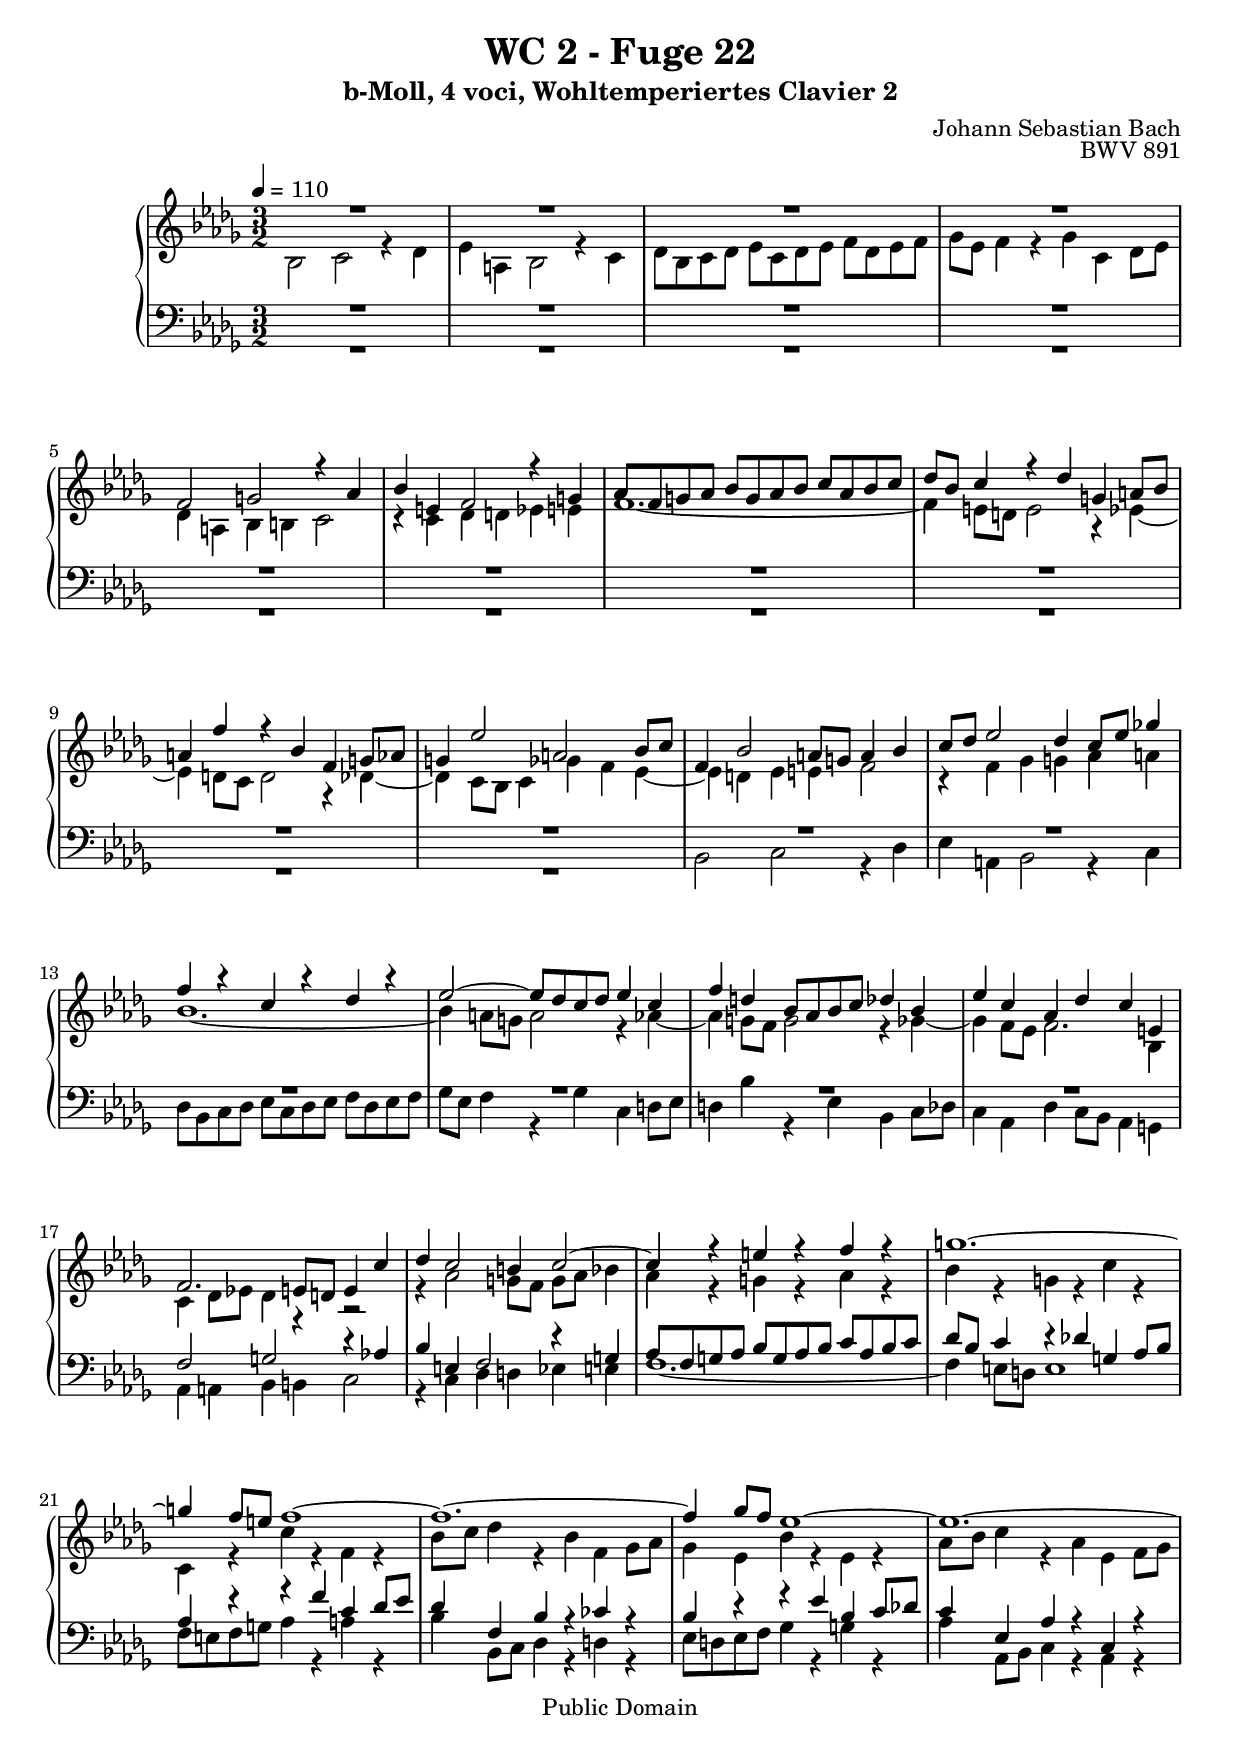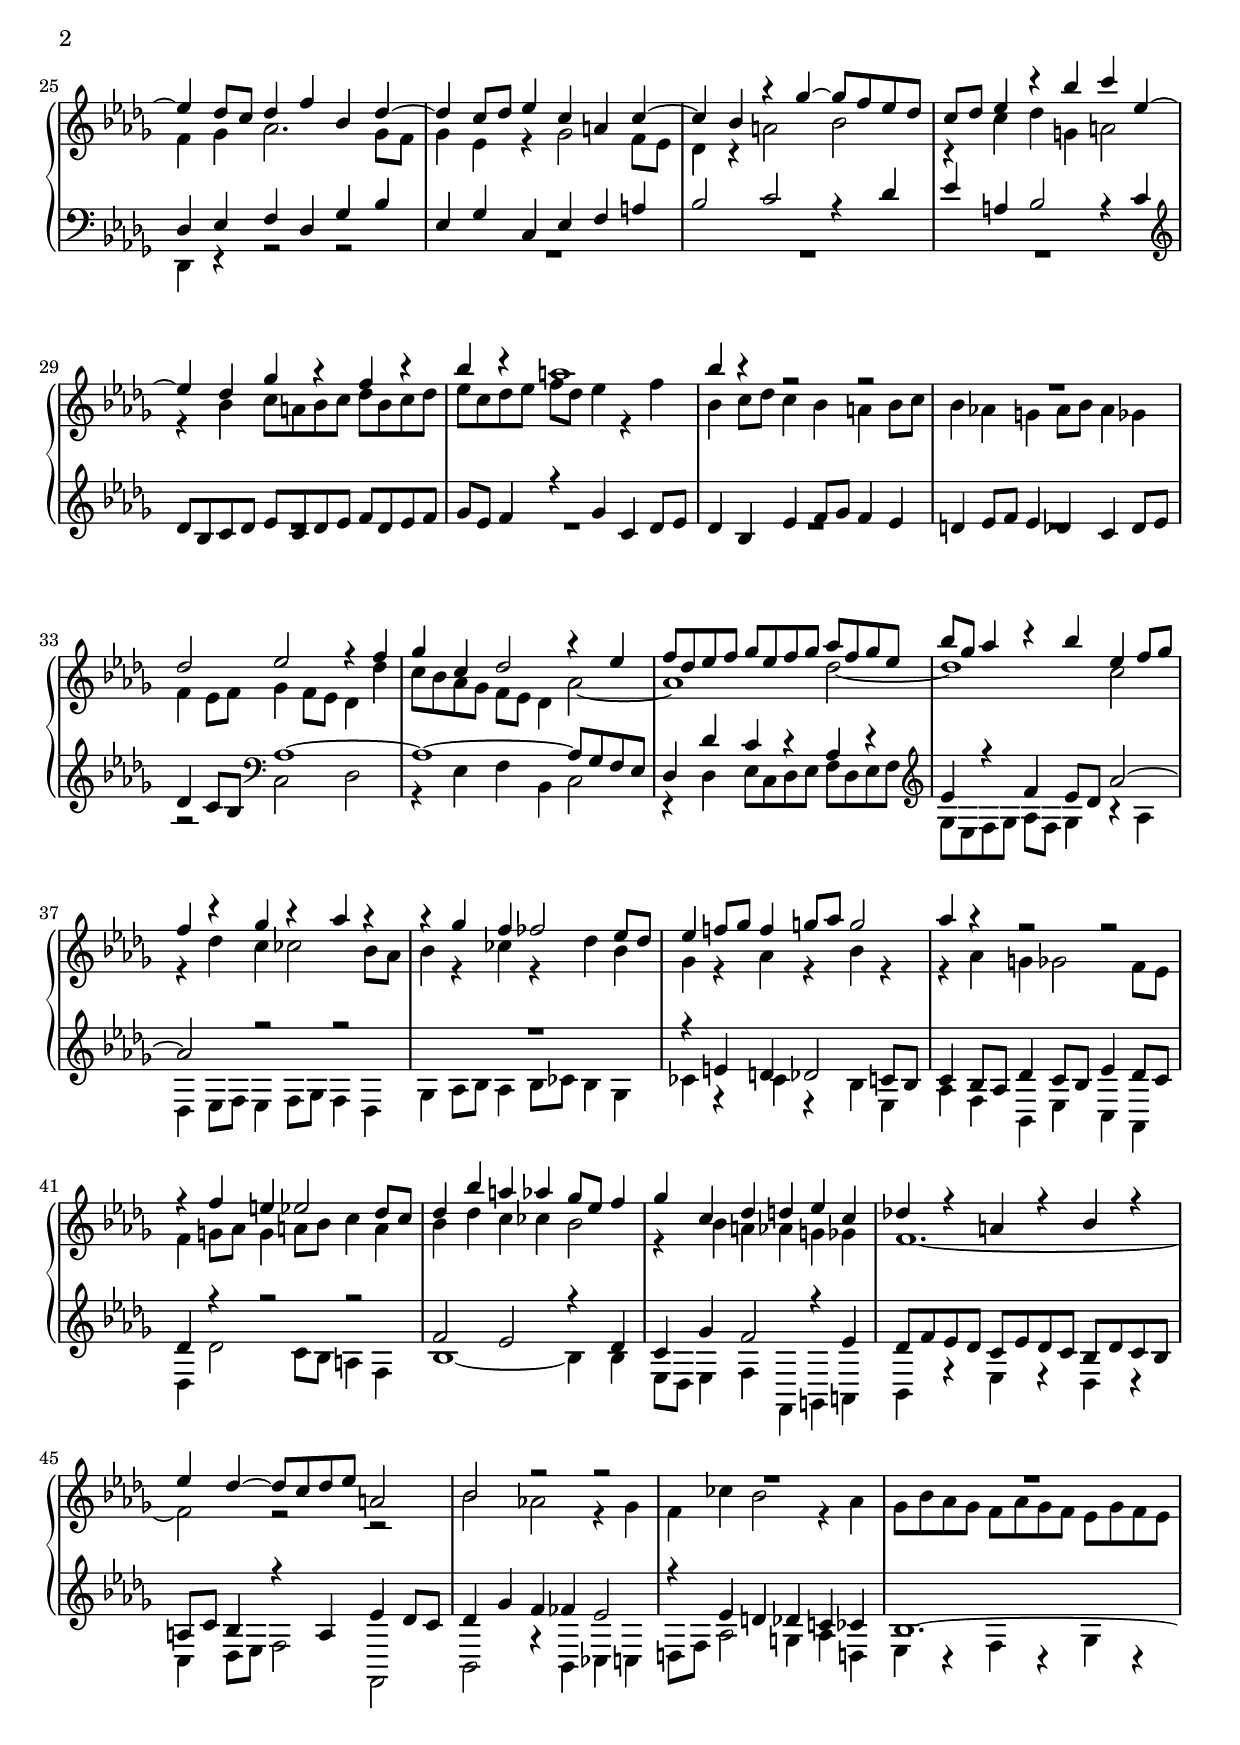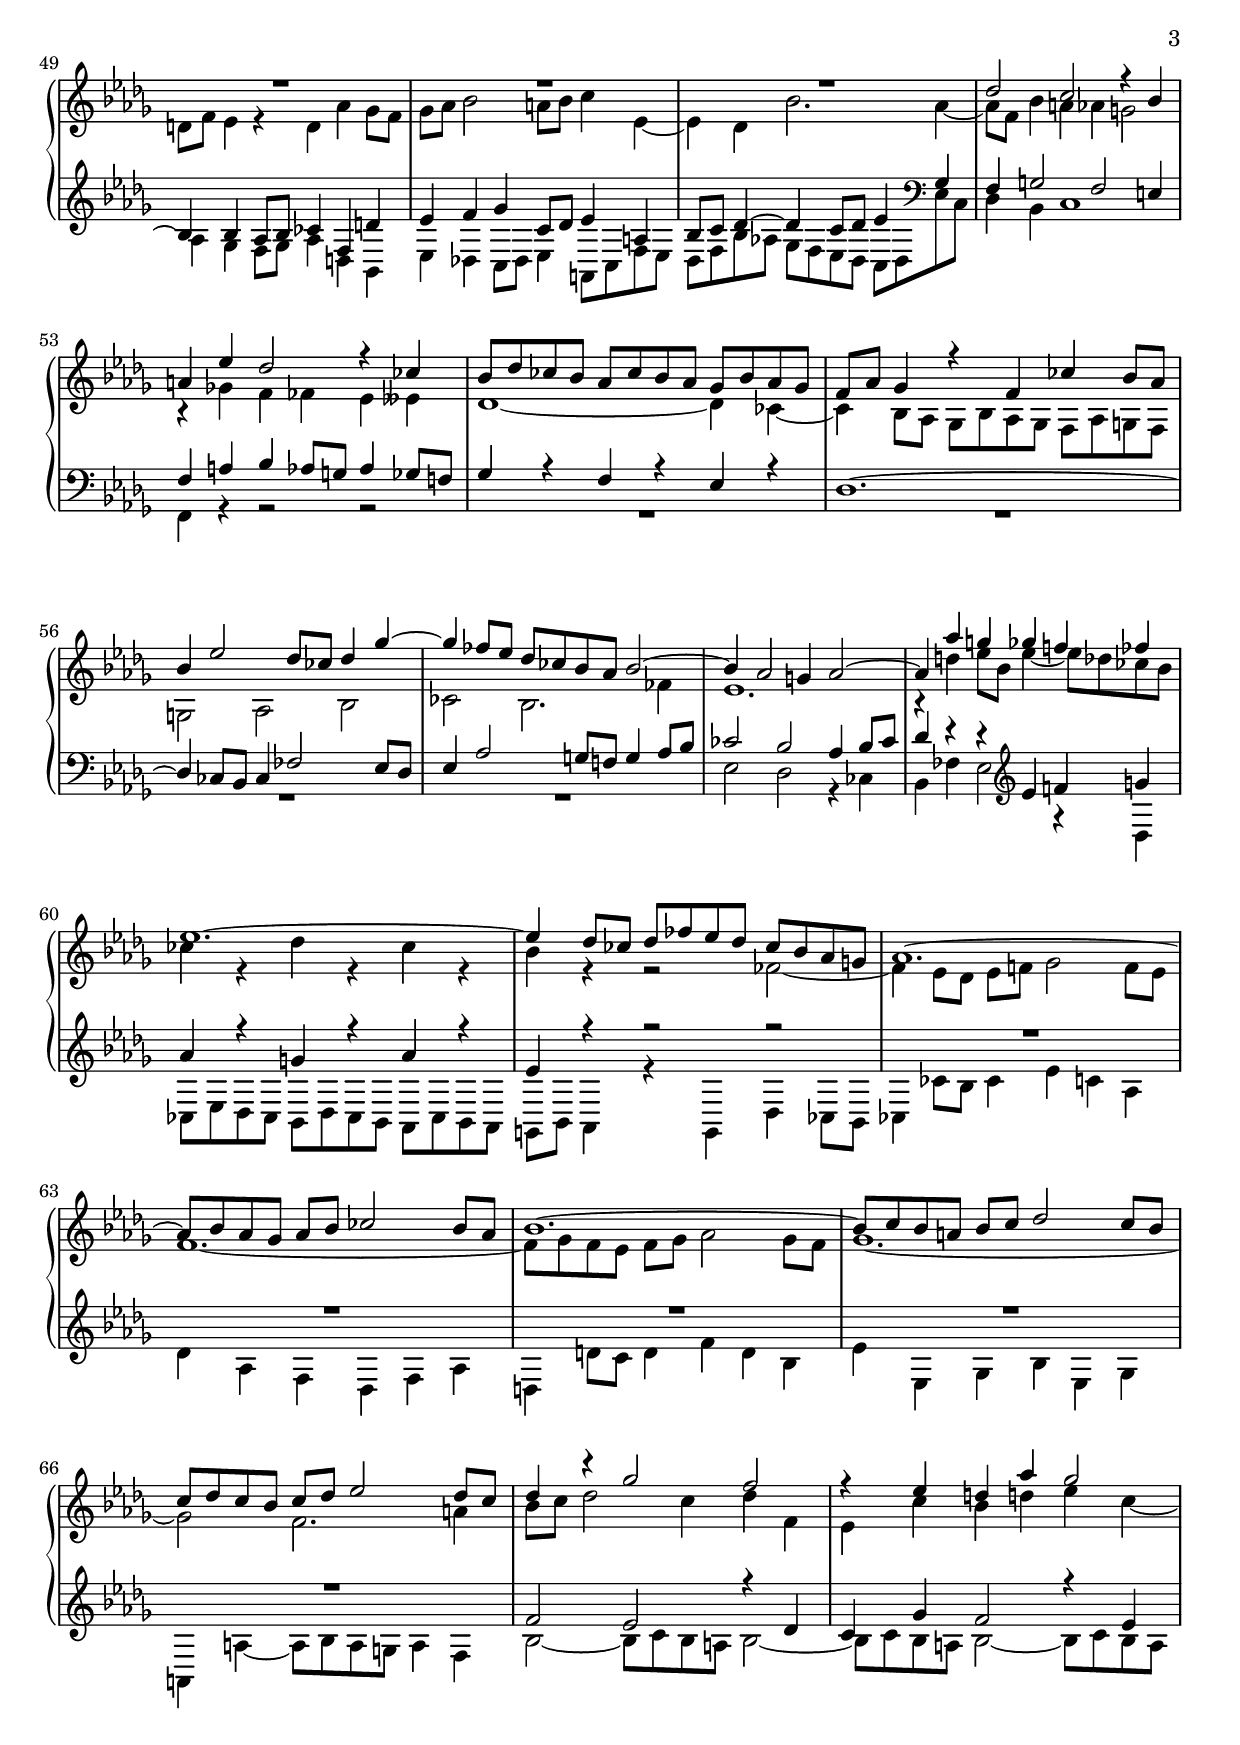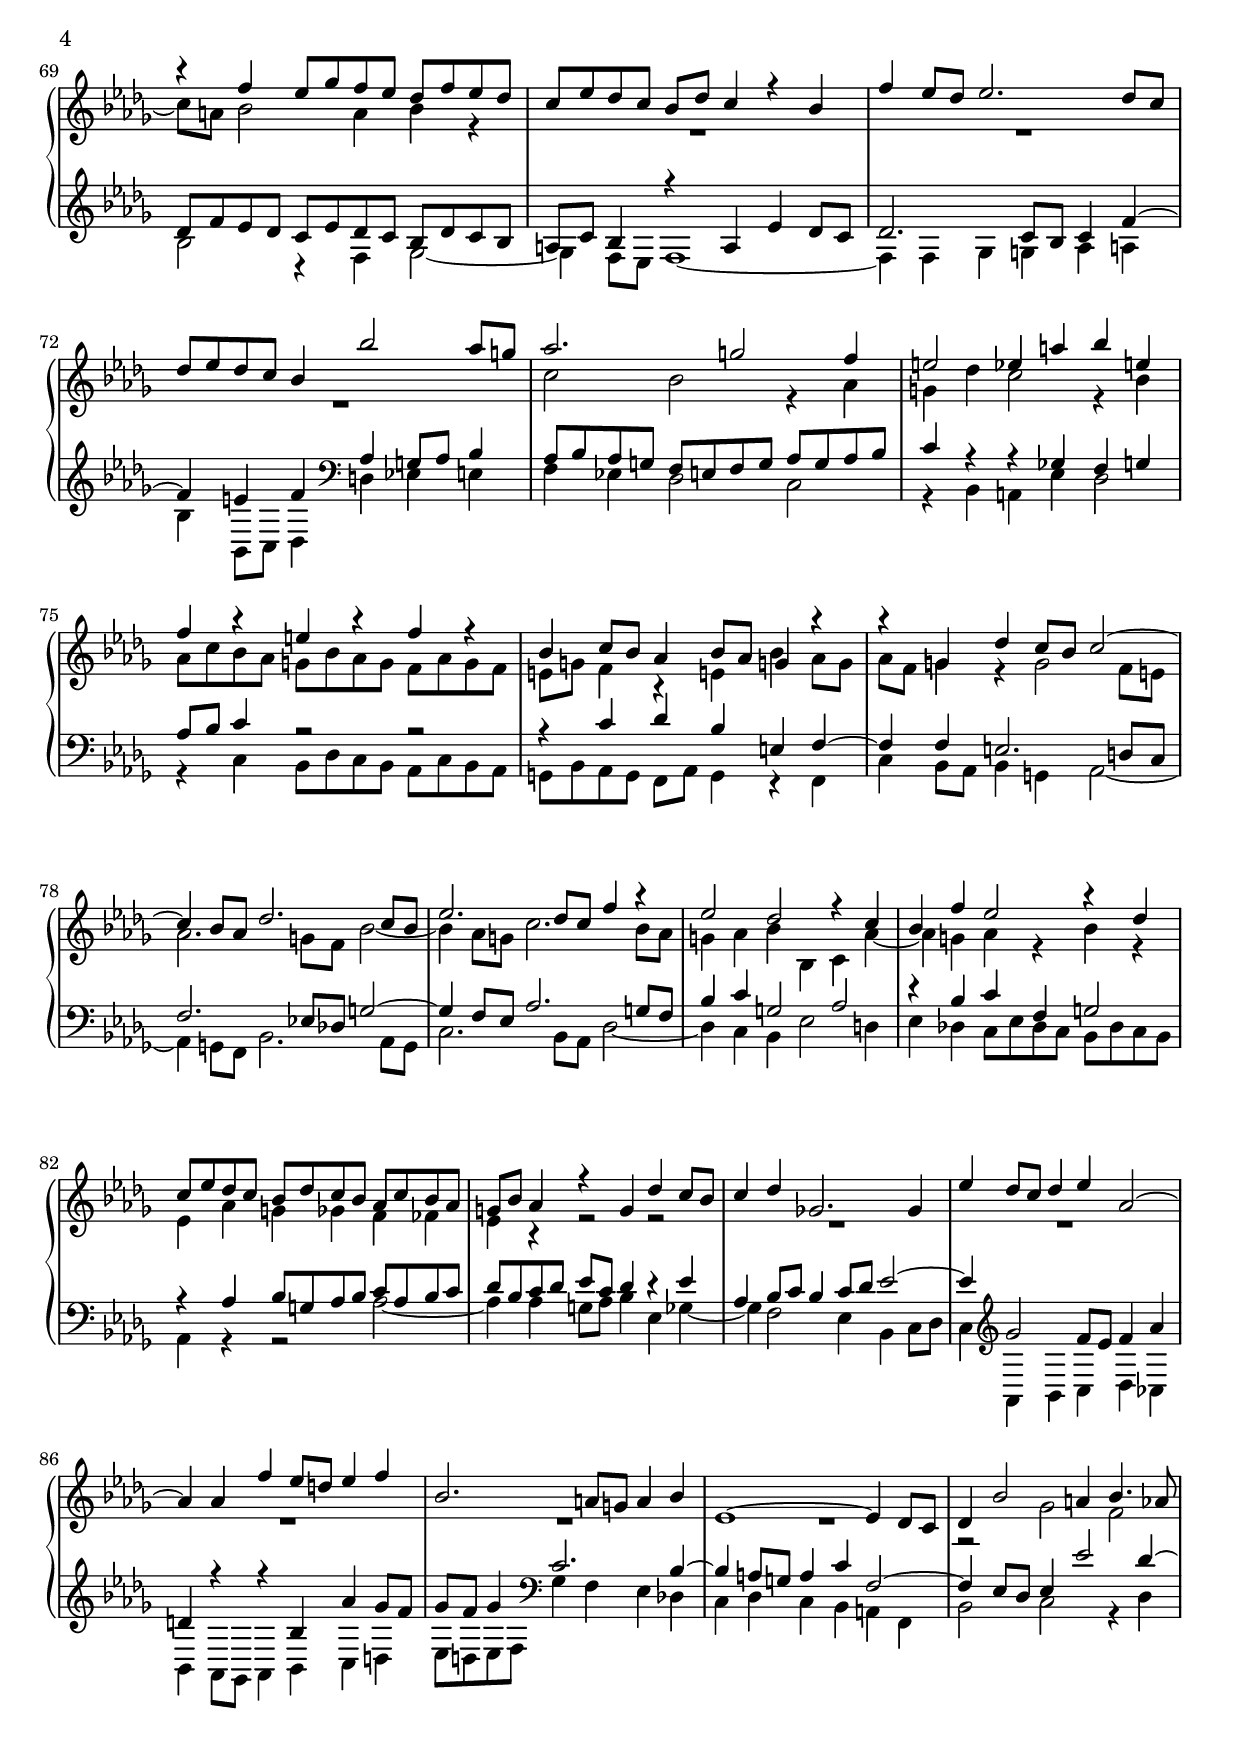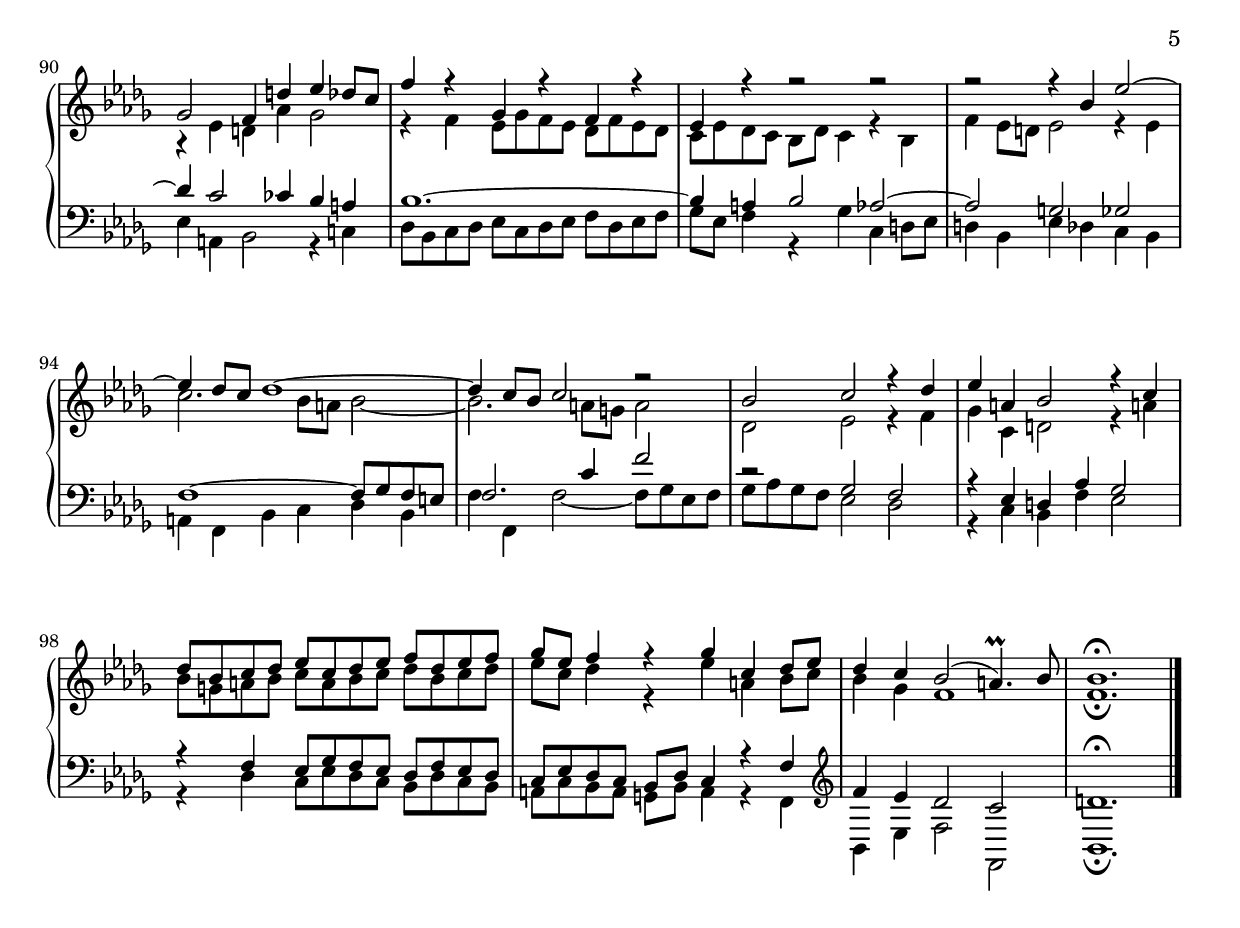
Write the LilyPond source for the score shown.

%\version "2.22.2"
%\language "deutsch"

\header {
  title = "WC 2 - Fuge 22"
  subtitle = "b-Moll, 4 voci, Wohltemperiertes Clavier 2"
  composer = "Johann Sebastian Bach"
  opus = "BWV 891"
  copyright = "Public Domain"
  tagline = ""
}

global = {
  \key bes \minor
  \time 3/2
  \tempo 4 = 110}


preambleUp = {\clef treble \global}
preambleDown = {\clef bass \global}

soprano = \relative c' {
  \global
  
  R1. | % m. 1
  R1. | % m. 2
  R1. | % m. 3
  R1. | % m. 4
  f2 g! r4 as | % m. 5
  bes4 e,! f2 r4 g! | % m. 6
  as8 f g! as bes g as bes c as bes c | % m. 7
  des8 bes c4 r des g,! a!8 bes | % m. 8
  a!4 f' r bes, f g!8 as | % m. 9
  g!4 es'2 a,! bes8 c | % m. 10
  f,4 bes2 a!8 g! a4 bes | % m. 11
  c8 des es2 des4 c8 es ges!4 | % m. 12
  f4 r c r des r | % m. 13
  es2~ es8 des c des es4 c | % m. 14
  f4 d! bes8 as bes c des4 bes | % m. 15
  es4 c as des c e,! | % m. 16
  f2. e!8 d! e4 c' | % m. 17
  des4 c2 b!4 c2~ | % m. 18
  c4 r e! r f r | % m. 19
  g!1.~ | % m. 20
  g4 f8 e! f1~ | % m. 21
  f1.~ | % m. 22
  f4 ges8 f es1~ | % m. 23
  es1.~ | % m. 24
  es4 des8 c des4 f bes, des~ | % m. 25
  des4 c8 des es4 c a! c~ | % m. 26
  c4 bes r ges'~ ges8 f es des | % m. 27
  c8 des es4 r bes' c es,~ | % m. 28
  es4 des ges r f r | % m. 29
  bes4 r a!1 | % m. 30
  bes4 r r2 r | % m. 31
  R1. | % m. 32
  des,2 es r4 f | % m. 33
  ges4 c, des2 r4 es | % m. 34
  f8 des es f ges es f ges as f ges es | % m. 35
  bes'8 ges as4 r bes es, f8 ges | % m. 36
  f4 r ges r as r | % m. 37
  r4 ges f fes2 es8 des | % m. 38
  es4 f!8 ges f4 g!8 as g2 | % m. 39
  as4 r r2 r | % m. 40
  r4 f e! es2 des8 c | % m. 41
  des4 bes' a! as ges8 es f4 | % m. 42
  ges4 c, des d! es c | % m. 43
  des!4 r a! r bes r | % m. 44
  es4 des~ des8 c des es a,!2 | % m. 45
  bes2 r r | % m. 46
  R1. | % m. 47
  R1. | % m. 48
  R1. | % m. 49
  R1. | % m. 50
  R1. | % m. 51
  des2 c r4 bes | % m. 52
  a!4 es' des2 r4 ces4 | % m. 53
  bes8 des ces bes as ces bes as ges bes as ges | % m. 54
  f8 as ges4 r f ces' bes8 as | % m. 55
  bes4 es2 des8 ces des4 ges~ | % m. 56
  ges4 fes8 es des ces bes as bes2~ | % m. 57
  bes4 as2 g!4 as2~ | % m. 58
  as4 as' g! ges f! fes | % m. 59
  es1.~ | % m. 60
  es4 des8 ces des fes es des ces bes as g! | % m. 61
  as1.~ | % m. 62
  as8 bes as ges as bes ces2 bes8 as | % m. 63
  bes1.~ | % m. 64
  bes8 c bes a! bes c des2 c8 bes | % m. 65
  c8 des c bes c des es2 des8 c | % m. 66
  des4 r ges2 f | % m. 67
  r4 es d! as' ges2 | % m. 68
  r4 f es8 ges f es des f es des | % m. 69
  c8 es des c bes des c4 r bes | % m. 70
  f'4 es8 des es2. des8 c | % m. 71
  des8 es des c bes4 bes'2 as8 g! | % m. 72
  as2. g!2 f4 | % m. 73
  e!2 es4 a! bes e,! | % m. 74
  f4 r e! r f r | % m. 75
  bes,4 c8 bes as4 bes8 as g!4 r | % m. 76
  r4 g! des' c8 bes c2~ | % m. 77
  c4 bes8 as des2. c8 bes | % m. 78
  es2. des8 c f4 r | % m. 79
  es2 des r4 c | % m. 80
  bes4 f' es2 r4 des | % m. 81
  c8 es des c bes des c bes as c bes as | % m. 82
  g!8 bes as4 r g des' c8 bes | % m. 83
  c4 des ges,!2. ges4 | % m. 84
  es'4 des8 c des4 es as,2~ | % m. 85
  as4 as f' es8 d! es4 f | % m. 86
  bes,2. a!8 g! a4 bes | % m. 87
  es,1~ es4 des8 c | % m. 88
  des4 bes'2 a!4 bes4. as8 | % m. 89
  ges2 f4 d'! es des8 c | % m. 90
  f4 r ges, r f r | % m. 91
  es4 r r2 r | % m. 92
  r2 r4 bes' es2~ | % m. 93
  es4 des8 c des1~ | % m. 94
  des4 c8 bes c2 r | % m. 95
  bes2 c r4 des | % m. 96
  es4 a,! bes2 r4 c | % m. 97
  des8 bes c des es c des es f des es f | % m. 98
  ges8 es f4 r ges c, des8 es | % m. 99
  des4 c bes2 (a!4.) \prall bes8 | % m. 100
  bes1. \fermata \bar "|." | % m. 101
    
}

alto = \relative c' {
  \global
  
  bes2 c r4 des | % m. 1
  es4 a,! bes2 r4 c | % m. 2
  des8 bes c des es c des es f des es f | % m. 3
  ges8 es f4 r ges c, des8 es | % m. 4
  des4 a! bes b! c2 | % m. 5
  r4 c des d! es e! | % m. 6
  f1.~ | % m. 7
  f4 e!8 d! e2 r4 es~ | % m. 8
  es4 d!8 c d2 r4 des~ | % m. 9
  des4 c8 bes c4 ges' f es~ | % m. 10
  es4 d! es e! f2 | % m. 11
  r4 f ges g! as a! | % m. 12
  bes1.~ | % m. 13
  bes4 a!8 g! a2 r4 as~ | % m. 14
  as4 g!8 f g2 r4 ges~ | % m. 15
  ges4 f8 es f2. bes,4 | % m. 16
  c4 des8 es! des4 r r2 | % m. 17
  r4 as'2 g!8 f g as bes4 | % m. 18
  as4 r g! r as r | % m. 19
  bes4 r g! r c r | % m. 20
  c,4 r c' r f, r | % m. 21
  bes8 c des4 r bes f ges8 as | % m. 22
  ges4 es bes' r es, r | % m. 23
  as8 bes c4 r as es f8 ges | % m. 24
  f4 ges as2. ges8 f | % m. 25
  ges4 es r ges2 f8 es | % m. 26
  des4 r a'!2 bes | % m. 27
  r4 c des g,! a!2 | % m. 28
  r4 bes c8 a! bes c des bes c des | % m. 29
  es8 c des es f des es4 r f | % m. 30
  bes,4 c8 des c4 bes a! bes8 c | % m. 31
  bes4 as! g! as8 bes as4 ges | % m. 32
  f4 es8 f ges4 f8 es des4 des' | % m. 33
  c8 bes as ges f es des4 as'2~ | % m. 34
  as1 des2~ | % m. 35
  des1 c2 | % m. 36
  r4 des c ces2 bes8 as | % m. 37
  bes4 r ces r des bes | % m. 38
  ges4 r as r bes r | % m. 39
  r4 as g! ges2 f8 es | % m. 40
  f4 g!8 as g4 a!8 bes c4 a | % m. 41
  bes4 des c ces bes2 | % m. 42
  r4 bes a! as g! ges | % m. 43
  f1.~ | % m. 44
  f2 r r | % m. 45
  bes2 as! r4 ges | % m. 46
  f4 ces' bes2 r4 as | % m. 47
  ges8 bes as ges f as ges f es ges f es | % m. 48
  d!8 f es4 r d as' ges8 f | % m. 49
  ges8 as bes2 a!8 bes c4 es,~ | % m. 50
  es4 des bes'2. as4~ | % m. 51
  as8 f bes4 a! as g!2 | % m. 52
  r4 ges! f fes es eses | % m. 53
  des1~ des4 ces~ | % m. 54
  ces4 bes8 as ges bes as ges f as g! f | % m. 55
  g!2 as bes | % m. 56
  ces2 bes2. fes'4 | % m. 57
  es1. | % m. 58
  r4 d'! es8 bes es4~ es8 des ces bes | % m. 59
  ces4 r des r ces r | % m. 60
  bes4 r r2 fes~ | % m. 61
  fes4 es8 des es f! ges2 f8 es | % m. 62
  f1.~ | % m. 63
  f8 ges f es f ges as2 ges8 f | % m. 64
  ges1.~ | % m. 65
  ges2 f2. a!4 | % m. 66
  bes8 c des2 c4 des f, | % m. 67
  es4 c' bes d! es c~ | % m. 68
  c8 a! bes2 a4 bes r | % m. 69
  R1. | % m. 70
  R1. | % m. 71
  R1. | % m. 72
  c2 bes r4 as | % m. 73
  g!4 des' c2 r4 bes | % m. 74
  as8 c bes as g! bes as g f as g f | % m. 75
  e!8 g! f4 r e! bes' as8 g | % m. 76
  as8 f g!4 r g2 f8 e! | % m. 77
  as2. g!8 f bes2~ | % m. 78
  bes4 as8 g! c2. bes8 as | % m. 79
  g!4 as bes bes, c as'~ | % m. 80
  as4 g! as r bes r | % m. 81
  es,4 as g! ges f fes | % m. 82
  es4 r r2 r | % m. 83
  R1. | % m. 84
  R1. | % m. 85
  R1. | % m. 86
  R1. | % m. 87
  R1. | % m. 88
  r2 ges f | % m. 89
  r4 es d! as' ges2 | % m. 90
  r4 f es8 ges f es des f es des | % m. 91
  c8 es des c bes des c4 r bes | % m. 92
  f'4 es8 d! es2 r4 es | % m. 93
  c'2. bes8 a! bes2~ | % m. 94
  bes2. a!8 g! a2 | % m. 95
  des,2 es r4 f | % m. 96
  ges4 c, d!2 r4 a'! | % m. 97
  bes8 g! a! bes c a bes c des bes c des | % m. 98
  es8 c des4 r es a,! bes8 c | % m. 99
  bes4 ges f1 | % m. 100
  f1. \fermata \bar "|." | % m. 101
    
}

tenor = \relative c {
  \global
  
  R1. | % m. 1
  R1. | % m. 2
  R1. | % m. 3
  R1. | % m. 4
  R1. | % m. 5
  R1. | % m. 6
  R1. | % m. 7
  R1. | % m. 8
  R1. | % m. 9
  R1. | % m. 10
  R1. | % m. 11
  R1. | % m. 12
  R1. | % m. 13
  R1. | % m. 14
  R1. | % m. 15
  R1. | % m. 16
  f2 g! r4 as! | % m. 17
  bes4 e,! f2 r4 g! | % m. 18
  as8 f g! as bes g as bes c as bes c | % m. 19
  des8 bes c4 r des! g,! as8 bes | % m. 20
  as4 r r f' c des8 es | % m. 21
  des4 f, bes r ces r | % m. 22
  bes4 r r es bes c8 des! | % m. 23
  c4 es, as r c, r | % m. 24
  des4 es f des ges bes | % m. 25
  es,4 ges c, es f a! | % m. 26
  bes2 c r4 des | % m. 27
  es4 a,! bes2 r4 c | % m. 28
  \clef treble des8 bes c des es c des es f des es f | % m. 29
  ges8 es f4 r ges c, des8 es | % m. 30
  des4 bes es f8 ges f4 es | % m. 31
  d!4 es8 f es4 des c des8 es | % m. 32
  des4 c8 bes \clef bass as1~ | % m. 33
  as1~as8 ges f es | % m. 34
  des4 des' c r as r | % m. 35
  \clef treble es'4 r f es8 des as'2~ | % m. 36
  as2 r r | % m. 37
  R1. | % m. 38
  r4 e d! des2 c!8 bes | % m. 39
  c4 bes8 as des4 c8 bes es4 des8 c | % m. 40
  des4 r r2 r | % m. 41
  f2 es r4 des | % m. 42
  c4 ges' f2 r4 es | % m. 43
  des8 f es des c es des c bes des c bes | % m. 44
  a!8 c bes4 r a es' des8 c | % m. 45
  des4 ges f fes es2 | % m. 46
  r4 es d! des c! ces | % m. 47
  bes1.~ | % m. 48
  bes4 bes as8 bes ces4 f, d'! | % m. 49
  es4 f ges c,8 des es4 a,! | % m. 50
  bes8 c des4~ des c8 des es4 \clef bass ges, | % m. 51
  f4 g!2 f e!4 | % m. 52
  f4 a! bes as8 g! as4 ges8 f! | % m. 53
  ges4 r f r es r | % m. 54
  des1.~ | % m. 55
  des4 ces8 bes ces4 fes2 es8 des | % m. 56
  es4 as2 g!8 f! g4 as8 bes | % m. 57
  ces2 bes as4 bes8 ces | % m. 58
  des4 r r \clef treble es f! g! | % m. 59
  as4 r g! r as r | % m. 60
  es4 r r2 r | % m. 61
  R1. | % m. 62
  R1. | % m. 63
  R1. | % m. 64
  R1. | % m. 65
  R1. | % m. 66
  f2 es r4 des | % m. 67
  c4 ges' f2 r4 es | % m. 68
  des8 f es des c es des c bes des c bes | % m. 69
  a!8 c bes4 r a es' des8 c | % m. 70
  des2. c8 bes c4 f~ | % m. 71
  f4 e! f \clef bass as, g!8 as bes4 | % m. 72
  as8 bes as g! f e! f g as g as bes | % m. 73
  c4 r r ges! f g! | % m. 74
  as8 bes c4 r2 r | % m. 75
  r4 c des bes e,! f~ | % m. 76
  f4 f e!2. d!8 c | % m. 77
  f2. es!8 des! g!2~ | % m. 78
  g4 f8 es as2. g8 f | % m. 79
  bes4 c g!2 as | % m. 80
  r4 bes c f, g!2 | % m. 81
  r4 as bes8 g! as bes c as bes c | % m. 82
  des8 bes c des es c des4 r es | % m. 83
  as,4 bes8 c bes4 c8 des es2~ | % m. 84
  es4 \clef treble ges2 f8 es f4 as | % m. 85
  d,!4 r r bes as' ges8 f | % m. 86
  ges8 f ges4 \clef bass c,2. bes4~ | % m. 87
  bes4 a!8 g! a4 c f,2~ | % m. 88
  f4 es8 des es4 es'2 des4~ | % m. 89
  des4 c2 ces4 bes a! | % m. 90
  bes1.~ | % m. 91
  bes4 a! bes2 as~ | % m. 92
  as2 g! ges | % m. 93
  f1~ f8 ges f e! | % m. 94
  f2. c'4 f2 | % m. 95
  r2 ges, f | % m. 96
  r4 es d! as' ges2 | % m. 97
  r4 f es8 ges f es des f es des | % m. 98
  c8 es des c bes des c4 r f | % m. 99
  \clef treble f'4 es des2 c | % m. 100
  d!1. \fermata \bar "|." | % m. 101
    
}

bass = \relative c {
  \global
  
  R1. | % m. 1
  R1. | % m. 2
  R1. | % m. 3
  R1. | % m. 4
  R1. | % m. 5
  R1. | % m. 6
  R1. | % m. 7
  R1. | % m. 8
  R1. | % m. 9
  R1. | % m. 10
  bes2 c r4 des | % m. 11
  es4 a,! bes2 r4 c | % m. 12
  des8 bes c des es c des es f des es f | % m. 13
  ges8 es f4 r ges c, d!8 es | % m. 14
  d!4 bes' r es, bes c8 des | % m. 15
  c4 as des c8 bes as4 g! | % m. 16
  as4 a! bes b! c2 | % m. 17
  r4 c des d! es e! | % m. 18
  f1.~ | % m. 19
  f4 e!8 d! e1 | % m. 20
  f8 e! f g! as4 r a! r | % m. 21
  bes4 bes,8 c des4 r d! r | % m. 22
  es8 d! es f ges4 r g! r | % m. 23
  as4 as,8 bes c4 r as r | % m. 24
  des,4 r r2 r | % m. 25
  R1. | % m. 26
  R1. | % m. 27
  R1. | % m. 28
  R1. | % m. 29
  R1. | % m. 30
  R1. | % m. 31
  R1. | % m. 32
  r2 c' des | % m. 33
  r4 es f bes, c2 | % m. 34
  r4 des es8 c des es f des es f | % m. 35
  ges8 es f ges as f ges4 r as | % m. 36
  des,4 es8 f es4 f8 ges f4 des | % m. 37
  ges4 as8 bes as4 bes8 ces bes4 ges | % m. 38
  ces4 r ces r bes es, | % m. 39
  as4 f bes, es c as | % m. 40
  des4 des'2 c8 bes a!4 f | % m. 41
  bes1~ bes4 bes | % m. 42
  es,8 des es4 f f, g! a! | % m. 43
  bes4 r es r des r | % m. 44
  c4 des8 es f2 f, | % m. 45
  bes2 r4 bes ces c! | % m. 46
  d!8 f as2 g!4 as d,! | % m. 47
  es4 r f r ges r | % m. 48
  as4 ges f8 ges as4 d,! bes | % m. 49
  es4 des! c8 des es4 a,!8 c f es | % m. 50
  des8 f bes as! ges f es des c des es c | % m. 51
  des4 bes c1 | % m. 52
  f,4 r r2 r | % m. 53
  R1. | % m. 54
  R1. | % m. 55
  R1. | % m. 56
  R1. | % m. 57
  es'2 des r4 ces | % m. 58
  bes4 fes' es2 r4 des | % m. 59
  ces8 es des ces bes des ces bes as ces bes as | % m. 60
  g!8 bes as4 r g des' ces8 bes | % m. 61
  ces4 ces'8 bes ces4 es c! as | % m. 62
  des4 as f des f as | % m. 63
  d,!4 d'!8 c d4 f d bes | % m. 64
  es4 es, ges bes es, ges | % m. 65
  a,!4 a'!~ a8 bes a g! a4 f | % m. 66
  bes2~ bes8 c bes a! bes2~ | % m. 67
  bes8 c bes a! bes2~ bes8 c bes a | % m. 68
  bes2 r4 f ges2~ | % m. 69
  ges4 f8 es f1~ | % m. 70
  f4 f ges g! as a! | % m. 71
  bes4 bes,8 c des4 d! es! e! | % m. 72
  f4 es! des2 c | % m. 73
  r4 bes a! es' des2 | % m. 74
  r4 c bes8 des c bes as c bes as | % m. 75
  g!8 bes as g f as g4 r f | % m. 76
  c'4 bes8 as bes4 g! as2~ | % m. 77
  as4 g!8 f bes2. as8 g | % m. 78
  c2. bes8 as des2~ | % m. 79
  des4 c bes es2 d!4 | % m. 80
  es4 des! c8 es des c bes des c bes | % m. 81
  as4 r r2 as'~ | % m. 82
  as4 as g!8 as bes4 es, ges~ | % m. 83
  ges4 f2 es4 bes c8 des | % m. 84
  c4 as bes c des ces | % m. 85
  bes4 as8 ges as4 bes c d! | % m. 86
  es8 d! es f ges4 f es des | % m. 87
  c4 des c bes a! f | % m. 88
  bes2 c r4 des | % m. 89
  es4 a,! bes2 r4 c! | % m. 90
  des8 bes c des es c des es f des es f | % m. 91
  ges8 es f4 r ges c, d!8 es | % m. 92
  d!4 bes es des c bes | % m. 93
  a!4 f bes c des bes | % m. 94
  f'4 f, f'2~ f8 ges es f | % m. 95
  ges8 as ges f es2 des | % m. 96
  r4 c bes f' es2 | % m. 97
  r4 des c8 es des c bes des c bes | % m. 98
  a!8 c bes a g! bes a4 r f | % m. 99
  bes4 es f2 f, | % m. 100
  bes1. \fermata \bar "|." | % m. 101
    
}

clave = {\new DrumStaff <<
  \drummode {\global
    << {
         hh8 cl hh cl hh cl hh cl hh cl hh cl
    } \\ {
      bd4 sn4 sn4 sn4 sn sn
    } >>
  }
>>
}

\score {
%  {
%    \clave
  \new PianoStaff <<
    %\set PianoStaff.instrumentName = #"Piano  "
    \new Staff = "upper" \relative c' {\preambleUp
  <<
  \new Voice = "s" { \voiceOne \soprano }
  \\
  \new Voice ="a" { \voiceTwo \alto }
  >>
}
    \new Staff = "lower" \relative c {\preambleDown
  <<
   \new Voice = "t" { \voiceThree \tenor }
    \\
   \new Voice = "b" { \voiceFour \bass }
  >>
}
  >>
%  }
  \layout { }
}

\score {
  {
    \clave
  \new PianoStaff <<
   \new Staff = "upper" \relative c' {\preambleUp
  <<
  \new Voice { \voiceOne \soprano }
  \\
  \new Voice { \voiceTwo \alto }
  >>
}
    \new Staff = "lower" \relative c {\preambleDown
  <<
    \new Voice { \voiceThree \tenor }
    \\
    \new Voice { \voiceFour \bass }
  >>
}
  >>
  }
  \midi { }
}